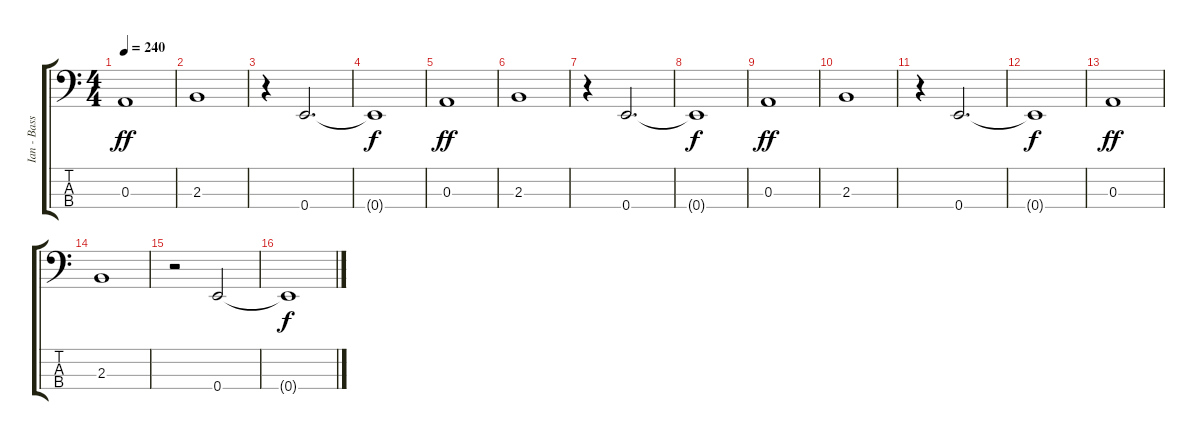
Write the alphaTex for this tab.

\track ("Ian - Bass" "Ian - Bass") {instrument electricbassfinger}
\staff {score tabs}
\tuning (G2 D2 A1 E1) {hide}
\ts (4 4)
\tempo 240
\clef f4
\ks c
0.3.1{dy ff} |
2.3.1 |
r.4 0.4.2{d} |
0.4{t}.1{dy f} |
0.3.1{dy ff} |
2.3.1 |
r.4 0.4.2{d} |
0.4{t}.1{dy f} |
0.3.1{dy ff} |
2.3.1 |
r.4 0.4.2{d} |
0.4{t}.1{dy f} |
0.3.1{dy ff} |
2.3.1 |
r.2 0.4.2 |
0.4{t}.1{dy f}
